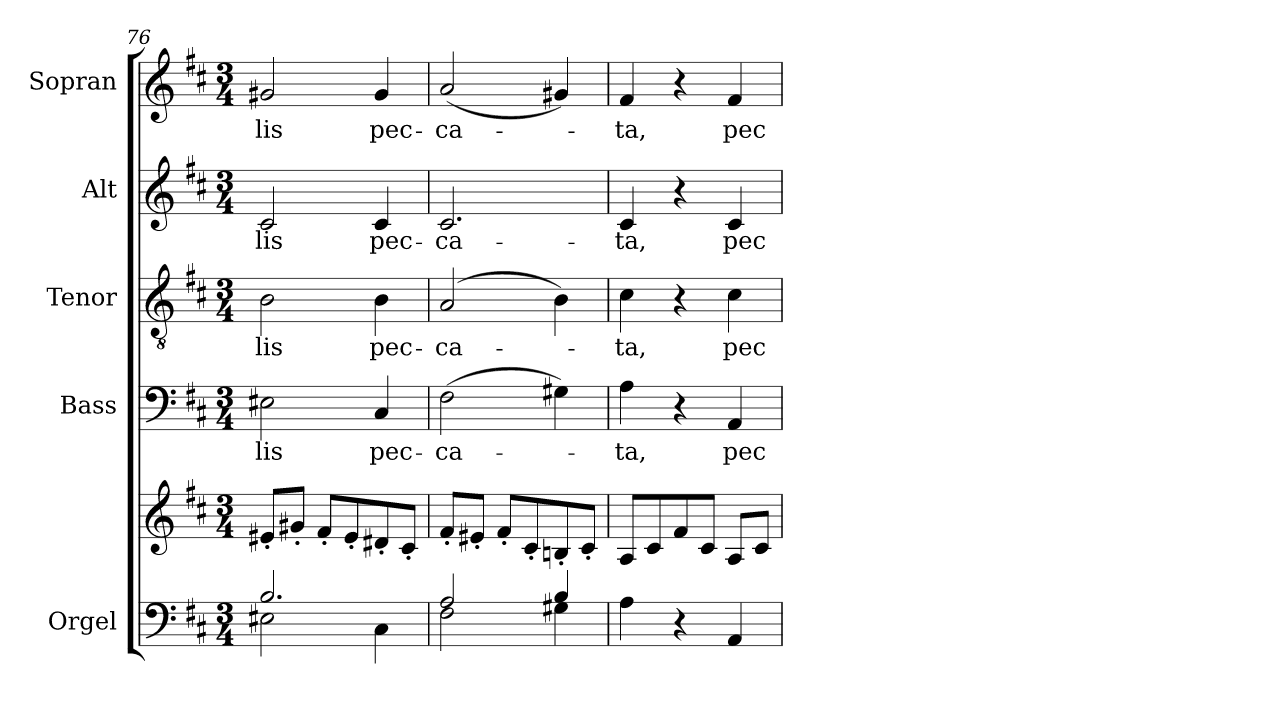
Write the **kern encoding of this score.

**kern	**kern	**kern	**text	**kern	**text	**kern	**text	**kern	**text
*part5	*part5	*part4	*part4	*part3	*part3	*part2	*part2	*part1	*part1
*staff6	*staff5	*staff4	*staff4	*staff3	*staff3	*staff2	*staff2	*staff1	*staff1
*I"Orgel	*	*I"Bass	*	*I"Tenor	*	*I"Alt	*	*I"Sopran	*
*I'Org.	*	*I'B.	*	*I'T.	*	*I'A.	*	*I'S.	*
!!LO:LB:g=z
*clefF4	*clefG2	*clefF4	*	*clefGv2	*	*clefG2	*	*clefG2	*
*k[f#c#]	*k[f#c#]	*k[f#c#]	*	*k[f#c#]	*	*k[f#c#]	*	*k[f#c#]	*
*D:	*D:	*D:	*	*D:	*	*D:	*	*D:	*
*M3/4	*M3/4	*M3/4	*	*M3/4	*	*M3/4	*	*M3/4	*
=76	=76	=76	=76	=76	=76	=76	=76	=76	=76
*^	*	*	*	*	*	*	*	*	*
!	!	!	!	!LO:LY:b	!	!LO:LY:b	!	!LO:LY:b	!	!LO:LY:b
2.B/	2E#X\	8e#X'</L	2E#X\	-lis	2B\	-lis	2c#/	-lis	2g#X/	-lis
.	.	8g#X'</J	.	.	.	.	.	.	.	.
.	.	8f#'</L	.	.	.	.	.	.	.	.
.	.	8e#'</	.	.	.	.	.	.	.	.
!	!	!	!	!LO:LY:b	!	!LO:LY:b	!	!LO:LY:b	!	!LO:LY:b
.	4C#\	8d#X'</	4C#/	pec-	4B\	pec-	4c#/	pec-	4g#/	pec-
.	.	8c#'</J	.	.	.	.	.	.	.	.
=77	=77	=77	=77	=77	=77	=77	=77	=77	=77	=77
!	!	!	!	!LO:LY:b	!	!LO:LY:b	!	!LO:LY:b	!	!LO:LY:b
2A/	2F#\	8f#'</L	(>2F#\	-ca-	(2A/	-ca-	2.c#/	-ca-	(<2a/	-ca-
.	.	8e#X'</J	.	.	.	.	.	.	.	.
.	.	8f#'</L	.	.	.	.	.	.	.	.
.	.	8c#'</	.	.	.	.	.	.	.	.
4B/	4G#X\	8Bn'</	4G#X\)	.	4B\)	.	.	.	4g#X/)	.
.	.	8c#'</J	.	.	.	.	.	.	.	.
*v	*v	*	*	*	*	*	*	*	*	*
=78	=78	=78	=78	=78	=78	=78	=78	=78	=78
!	!	!	!LO:LY:b	!	!LO:LY:b	!	!LO:LY:b	!	!LO:LY:b
4A\	8A/L	4A\	-ta,	4c#\	-ta,	4c#/	-ta,	4f#/	-ta,
.	8c#/	.	.	.	.	.	.	.	.
4r	8f#/	4r	.	4r	.	4r	.	4r	.
.	8c#/J	.	.	.	.	.	.	.	.
!	!	!	!LO:LY:b	!	!LO:LY:b	!	!LO:LY:b	!	!LO:LY:b
4AA/	8A/L	4AA/	pec-	4c#\	pec-	4c#/	pec-	4f#/	pec-
.	8c#/J	.	.	.	.	.	.	.	.
=	=	=	=	=	=	=	=	=	=
*-	*-	*-	*-	*-	*-	*-	*-	*-	*-
